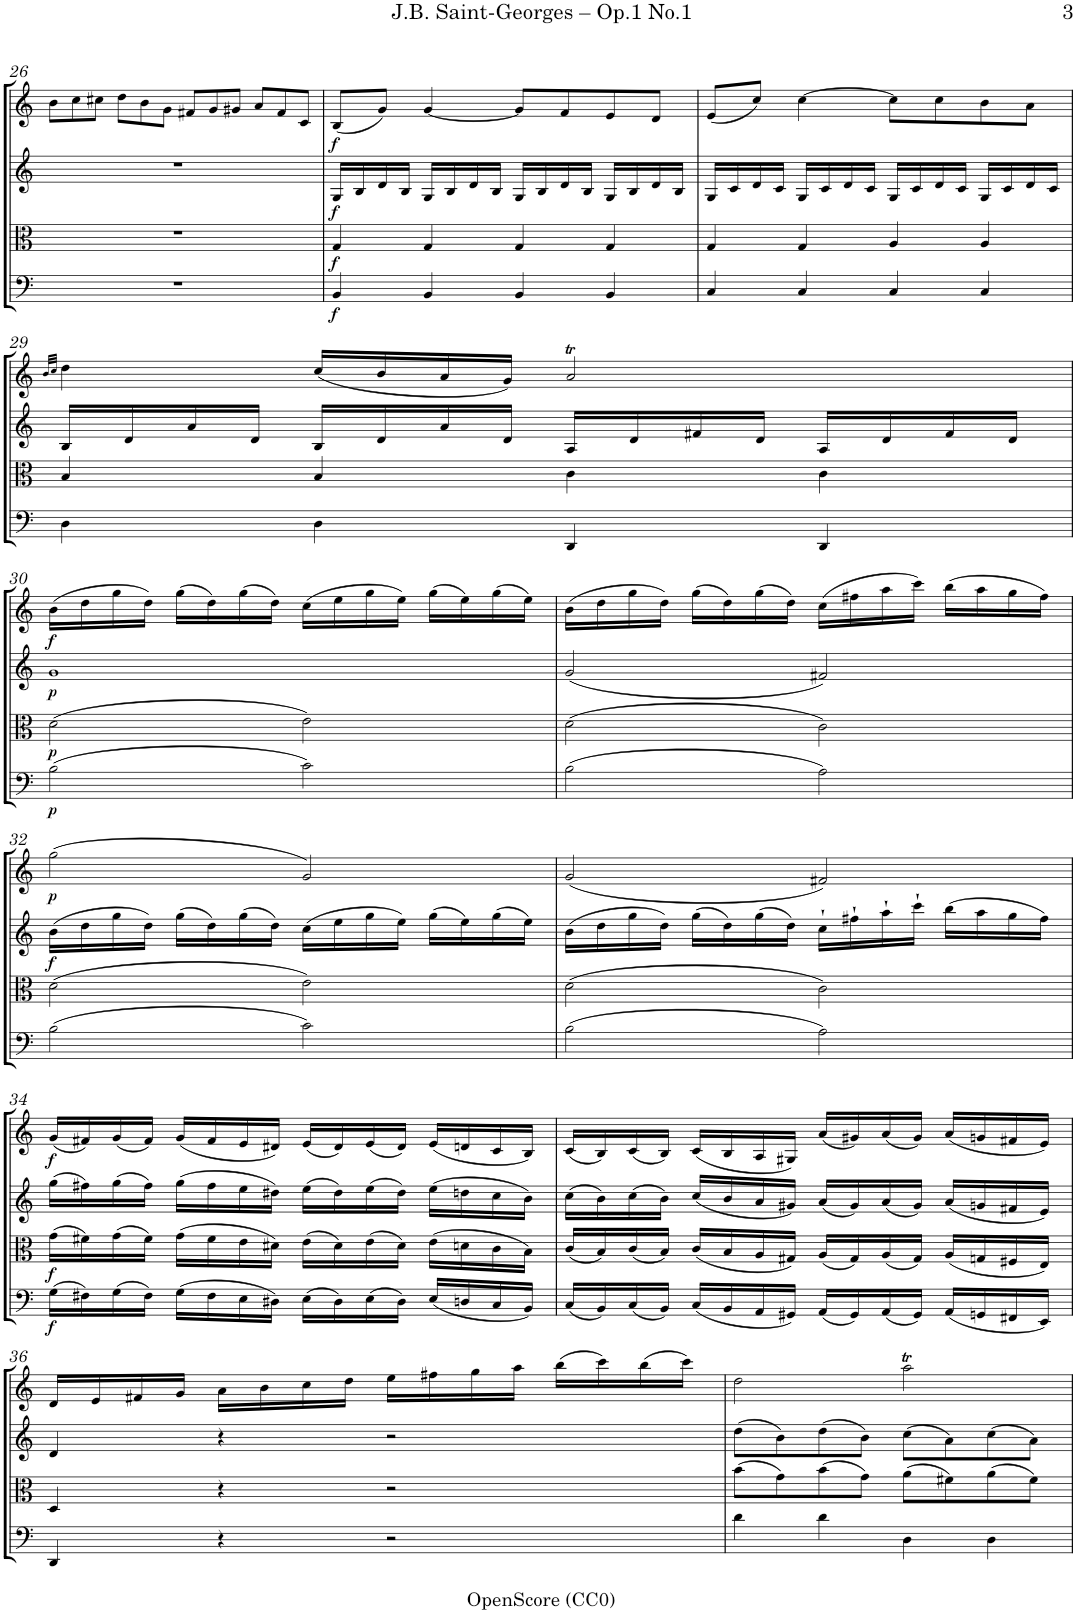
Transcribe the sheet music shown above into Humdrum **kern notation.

**kern	**dynam	**kern	**dynam	**kern	**dynam	**kern	**dynam
*part4	*part4	*part3	*part3	*part2	*part2	*part1	*part1
*staff4	*staff4	*staff3	*staff3	*staff2	*staff2	*staff1	*staff1
*I"Violoncello	*	*I"Viola	*	*I"Violin 2	*	*I"Violin 1	*
*I'Vc	*	*I'Vla	*	*I'Vln	*	*I'Vln	*
!!LO:PB:g=z
*clefF4	*	*clefC3	*	*clefG2	*	*clefG2	*
*k[]	*	*k[]	*	*k[]	*	*k[]	*
*	*	*	*	*	*	*Xbrackettup	*
=26	=26	=26	=26	=26	=26	=26	=26
1r	.	1r	.	1r	.	12b\L	.
.	.	.	.	.	.	12cc\	.
.	.	.	.	.	.	12cc#X\J	.
.	.	.	.	.	.	12dd\L	.
.	.	.	.	.	.	12b\	.
.	.	.	.	.	.	12g\J	.
.	.	.	.	.	.	12f#X/L	.
.	.	.	.	.	.	12g/	.
.	.	.	.	.	.	12g#X/J	.
.	.	.	.	.	.	12a/L	.
.	.	.	.	.	.	12f#/	.
.	.	.	.	.	.	12c/J	.
=27	=27	=27	=27	=27	=27	=27	=27
!	!LO:DY:b	!	!LO:DY:b	!	!LO:DY:b	!	!LO:DY:b
4BB/	f	4G/	f	16G/LL	f	(8B/L	f
.	.	.	.	16B/	.	.	.
.	.	.	.	16d/	.	8g/J)	.
.	.	.	.	16B/JJ	.	.	.
4BB/	.	4G/	.	16G/LL	.	[4g/	.
.	.	.	.	16B/	.	.	.
.	.	.	.	16d/	.	.	.
.	.	.	.	16B/JJ	.	.	.
4BB/	.	4G/	.	16G/LL	.	8g/L]	.
.	.	.	.	16B/	.	.	.
.	.	.	.	16d/	.	8f/	.
.	.	.	.	16B/JJ	.	.	.
4BB/	.	4G/	.	16G/LL	.	8e/	.
.	.	.	.	16B/	.	.	.
.	.	.	.	16d/	.	8d/J	.
.	.	.	.	16B/JJ	.	.	.
=28	=28	=28	=28	=28	=28	=28	=28
4C/	.	4G/	.	16G/LL	.	(8e/L	.
.	.	.	.	16c/	.	.	.
.	.	.	.	16d/	.	8cc/J)	.
.	.	.	.	16c/JJ	.	.	.
4C/	.	4G/	.	16G/LL	.	[4cc\	.
.	.	.	.	16c/	.	.	.
.	.	.	.	16d/	.	.	.
.	.	.	.	16c/JJ	.	.	.
4C/	.	4A/	.	16G/LL	.	8cc\L]	.
.	.	.	.	16c/	.	.	.
.	.	.	.	16d/	.	8cc\	.
.	.	.	.	16c/JJ	.	.	.
4C/	.	4A/	.	16G/LL	.	8b\	.
.	.	.	.	16c/	.	.	.
.	.	.	.	16d/	.	8a\J	.
.	.	.	.	16c/JJ	.	.	.
!!LO:LB:g=z
=29	=29	=29	=29	=29	=29	=29	=29
.	.	.	.	.	.	32qb/LLL	.
.	.	.	.	.	.	32qcc/JJJ	.
4D\	.	4B/	.	16B/LL	.	4dd\	.
.	.	.	.	16d/	.	.	.
.	.	.	.	16a/	.	.	.
.	.	.	.	16d/JJ	.	.	.
4D\	.	4B/	.	16B/LL	.	(16cc/LL	.
.	.	.	.	16d/	.	16b/	.
.	.	.	.	16a/	.	16a/	.
.	.	.	.	16d/JJ	.	16g/JJ)	.
4DD/	.	4c\	.	16A/LL	.	2aT/	.
.	.	.	.	16d/	.	.	.
.	.	.	.	16f#X/	.	.	.
.	.	.	.	16d/JJ	.	.	.
4DD/	.	4c\	.	16A/LL	.	.	.
.	.	.	.	16d/	.	.	.
.	.	.	.	16f#/	.	.	.
.	.	.	.	16d/JJ	.	.	.
!!LO:LB:g=z
=30	=30	=30	=30	=30	=30	=30	=30
!	!LO:DY:b	!	!LO:DY:b	!	!LO:DY:b	!	!LO:DY:b
(2B\	p	(2d\	p	1g	p	(16b\LL	f
.	.	.	.	.	.	16dd\	.
.	.	.	.	.	.	16gg\	.
.	.	.	.	.	.	16dd\JJ)	.
.	.	.	.	.	.	(16gg\LL	.
.	.	.	.	.	.	16dd\)	.
.	.	.	.	.	.	(16gg\	.
.	.	.	.	.	.	16dd\JJ)	.
2c\)	.	2e\)	.	.	.	(16cc\LL	.
.	.	.	.	.	.	16ee\	.
.	.	.	.	.	.	16gg\	.
.	.	.	.	.	.	16ee\JJ)	.
.	.	.	.	.	.	(16gg\LL	.
.	.	.	.	.	.	16ee\)	.
.	.	.	.	.	.	(16gg\	.
.	.	.	.	.	.	16ee\JJ)	.
=31	=31	=31	=31	=31	=31	=31	=31
(2B\	.	(2d\	.	(<2g/	.	(16b\LL	.
.	.	.	.	.	.	16dd\	.
.	.	.	.	.	.	16gg\	.
.	.	.	.	.	.	16dd\JJ)	.
.	.	.	.	.	.	(16gg\LL	.
.	.	.	.	.	.	16dd\)	.
.	.	.	.	.	.	(16gg\	.
.	.	.	.	.	.	16dd\JJ)	.
2A\)	.	2c\)	.	2f#X/)	.	(16cc\LL	.
.	.	.	.	.	.	16ff#X\	.
.	.	.	.	.	.	16aa\	.
.	.	.	.	.	.	16ccc\JJ)	.
.	.	.	.	.	.	(16bb\LL	.
.	.	.	.	.	.	16aa\	.
.	.	.	.	.	.	16gg\	.
.	.	.	.	.	.	16ff#\JJ)	.
!!LO:LB:g=z
=32	=32	=32	=32	=32	=32	=32	=32
!	!	!	!	!	!LO:DY:b	!	!LO:DY:b
(2B\	.	(2d\	.	(16b\LL	f	(2gg\	p
.	.	.	.	16dd\	.	.	.
.	.	.	.	16gg\	.	.	.
.	.	.	.	16dd\JJ)	.	.	.
.	.	.	.	(16gg\LL	.	.	.
.	.	.	.	16dd\)	.	.	.
.	.	.	.	(16gg\	.	.	.
.	.	.	.	16dd\JJ)	.	.	.
2c\)	.	2e\)	.	(16cc\LL	.	2g/)	.
.	.	.	.	16ee\	.	.	.
.	.	.	.	16gg\	.	.	.
.	.	.	.	16ee\JJ)	.	.	.
.	.	.	.	(16gg\LL	.	.	.
.	.	.	.	16ee\)	.	.	.
.	.	.	.	(16gg\	.	.	.
.	.	.	.	16ee\JJ)	.	.	.
=33	=33	=33	=33	=33	=33	=33	=33
(2B\	.	(2d\	.	(16b\LL	.	(2g/	.
.	.	.	.	16dd\	.	.	.
.	.	.	.	16gg\	.	.	.
.	.	.	.	16dd\JJ)	.	.	.
.	.	.	.	(16gg\LL	.	.	.
.	.	.	.	16dd\)	.	.	.
.	.	.	.	(16gg\	.	.	.
.	.	.	.	16dd\JJ)	.	.	.
2A\)	.	2c\)	.	16cc`\LL	.	2f#X/)	.
.	.	.	.	16ff#X`\	.	.	.
.	.	.	.	16aa`\	.	.	.
.	.	.	.	16ccc`\JJ	.	.	.
.	.	.	.	(16bb\LL	.	.	.
.	.	.	.	16aa\	.	.	.
.	.	.	.	16gg\	.	.	.
.	.	.	.	16ff#\JJ)	.	.	.
!!LO:LB:g=z
=34	=34	=34	=34	=34	=34	=34	=34
!	!LO:DY:b	!	!LO:DY:b	!	!	!	!LO:DY:b
(16G\LL	f	(16g\LL	f	(16gg\LL	.	(16g/LL	f
16F#X\)	.	16f#X\)	.	16ff#X\)	.	16f#X/)	.
(16G\	.	(16g\	.	(16gg\	.	(16g/	.
16F#\JJ)	.	16f#\JJ)	.	16ff#\JJ)	.	16f#/JJ)	.
(16G\LL	.	(16g\LL	.	(16gg\LL	.	(16g/LL	.
16F#\	.	16f#\	.	16ff#\	.	16f#/	.
16E\	.	16e\	.	16ee\	.	16e/	.
16D#X\JJ)	.	16d#X\JJ)	.	16dd#X\JJ)	.	16d#X/JJ)	.
(16E\LL	.	(16e\LL	.	(16ee\LL	.	(16e/LL	.
16D#\)	.	16d#\)	.	16dd#\)	.	16d#/)	.
(16E\	.	(16e\	.	(16ee\	.	(16e/	.
16D#\JJ)	.	16d#\JJ)	.	16dd#\JJ)	.	16d#/JJ)	.
(16E/LL	.	(16e\LL	.	(16ee\LL	.	(16e/LL	.
16Dn/	.	16dn\	.	16ddn\	.	16dn/	.
16C/	.	16c\	.	16cc\	.	16c/	.
16BB/JJ)	.	16B\JJ)	.	16b\JJ)	.	16B/JJ)	.
=35	=35	=35	=35	=35	=35	=35	=35
(16C/LL	.	(16c/LL	.	(16cc\LL	.	(16c/LL	.
16BB/)	.	16B/)	.	16b\)	.	16B/)	.
(16C/	.	(16c/	.	(16cc\	.	(16c/	.
16BB/JJ)	.	16B/JJ)	.	16b\JJ)	.	16B/JJ)	.
(16C/LL	.	(16c/LL	.	(16cc/LL	.	(16c/LL	.
16BB/	.	16B/	.	16b/	.	16B/	.
16AA/	.	16A/	.	16a/	.	16A/	.
16GG#X/JJ)	.	16G#X/JJ)	.	16g#X/JJ)	.	16G#X/JJ)	.
(16AA/LL	.	(16A/LL	.	(16a/LL	.	(16a/LL	.
16GG#/)	.	16G#/)	.	16g#/)	.	16g#X/)	.
(16AA/	.	(16A/	.	(16a/	.	(16a/	.
16GG#/JJ)	.	16G#/JJ)	.	16g#/JJ)	.	16g#/JJ)	.
(16AA/LL	.	(16A/LL	.	(16a/LL	.	(16a/LL	.
16GGn/	.	16Gn/	.	16gn/	.	16gn/	.
16FF#X/	.	16F#X/	.	16f#X/	.	16f#X/	.
16EE/JJ)	.	16E/JJ)	.	16e/JJ)	.	16e/JJ)	.
!!LO:LB:g=z
=36	=36	=36	=36	=36	=36	=36	=36
4DD/	.	4D/	.	4d/	.	16d/LL	.
.	.	.	.	.	.	16e/	.
.	.	.	.	.	.	16f#X/	.
.	.	.	.	.	.	16g/JJ	.
4r	.	4r	.	4r	.	16a\LL	.
.	.	.	.	.	.	16b\	.
.	.	.	.	.	.	16cc\	.
.	.	.	.	.	.	16dd\JJ	.
2r	.	2r	.	2r	.	16ee\LL	.
.	.	.	.	.	.	16ff#X\	.
.	.	.	.	.	.	16gg\	.
.	.	.	.	.	.	16aa\JJ	.
.	.	.	.	.	.	(16bb\LL	.
.	.	.	.	.	.	16ccc\)	.
.	.	.	.	.	.	(16bb\	.
.	.	.	.	.	.	16ccc\JJ)	.
=37	=37	=37	=37	=37	=37	=37	=37
4d\	.	(8b\L	.	(8dd\L	.	2dd\	.
.	.	8g\)	.	8b\)	.	.	.
4d\	.	(8b\	.	(8dd\	.	.	.
.	.	8g\J)	.	8b\J)	.	.	.
4D\	.	(8a\L	.	(8cc\L	.	2aaT\	.
.	.	8f#X\)	.	8a\)	.	.	.
4D\	.	(8a\	.	(8cc\	.	.	.
.	.	8f#\J)	.	8a\J)	.	.	.
=	=	=	=	=	=	=	=
*-	*-	*-	*-	*-	*-	*-	*-
